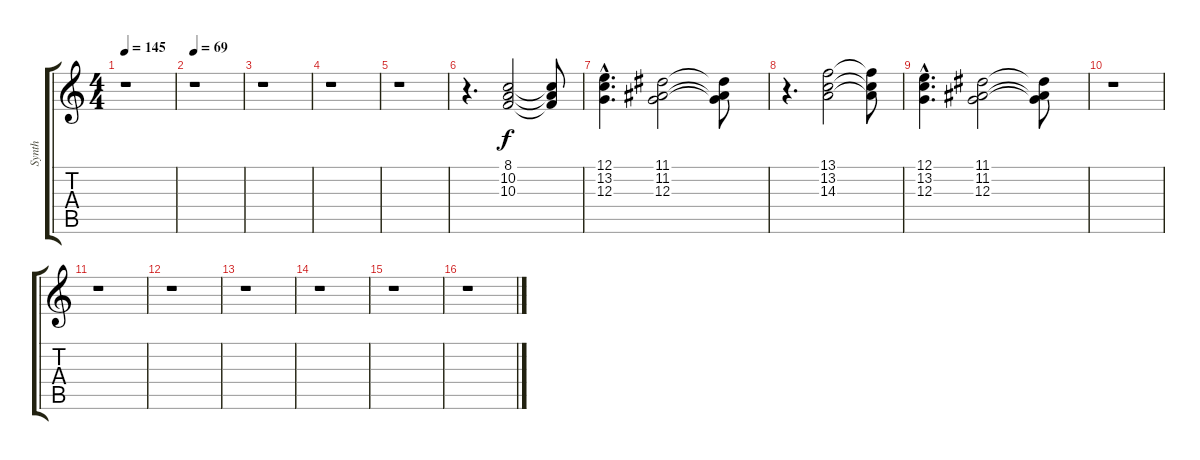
\track ("Synth" "Synth") {instrument lead2sawtooth}
\staff {score tabs}
\tuning (E4 B3 G3 D3 A2 E2) {hide}
\ts (4 4)
\tempo 145
\clef g2
\ks c
r.1{dy f} |
\tempo 69
r.1 |
r.1 |
r.1 |
r.1 |
r.4{d} (8.1 10.2 10.3).2 (8.1{t} 10.2{t} 10.3{t}).8 |
(12.1{hac} 13.2{hac} 12.3{hac}).4{d} (11.1 11.2 12.3).2 (11.1{t} 11.2{t} 12.3{t}).8 |
r.4{d} (13.1 13.2 14.3).2 (13.1{t} 13.2{t} 14.3{t}).8 |
(12.1{hac} 13.2{hac} 12.3{hac}).4{d} (11.1 11.2 12.3).2 (11.1{t} 11.2{t} 12.3{t}).8 |
r.1 |
r.1 |
r.1 |
r.1 |
r.1 |
r.1 |
r.1
